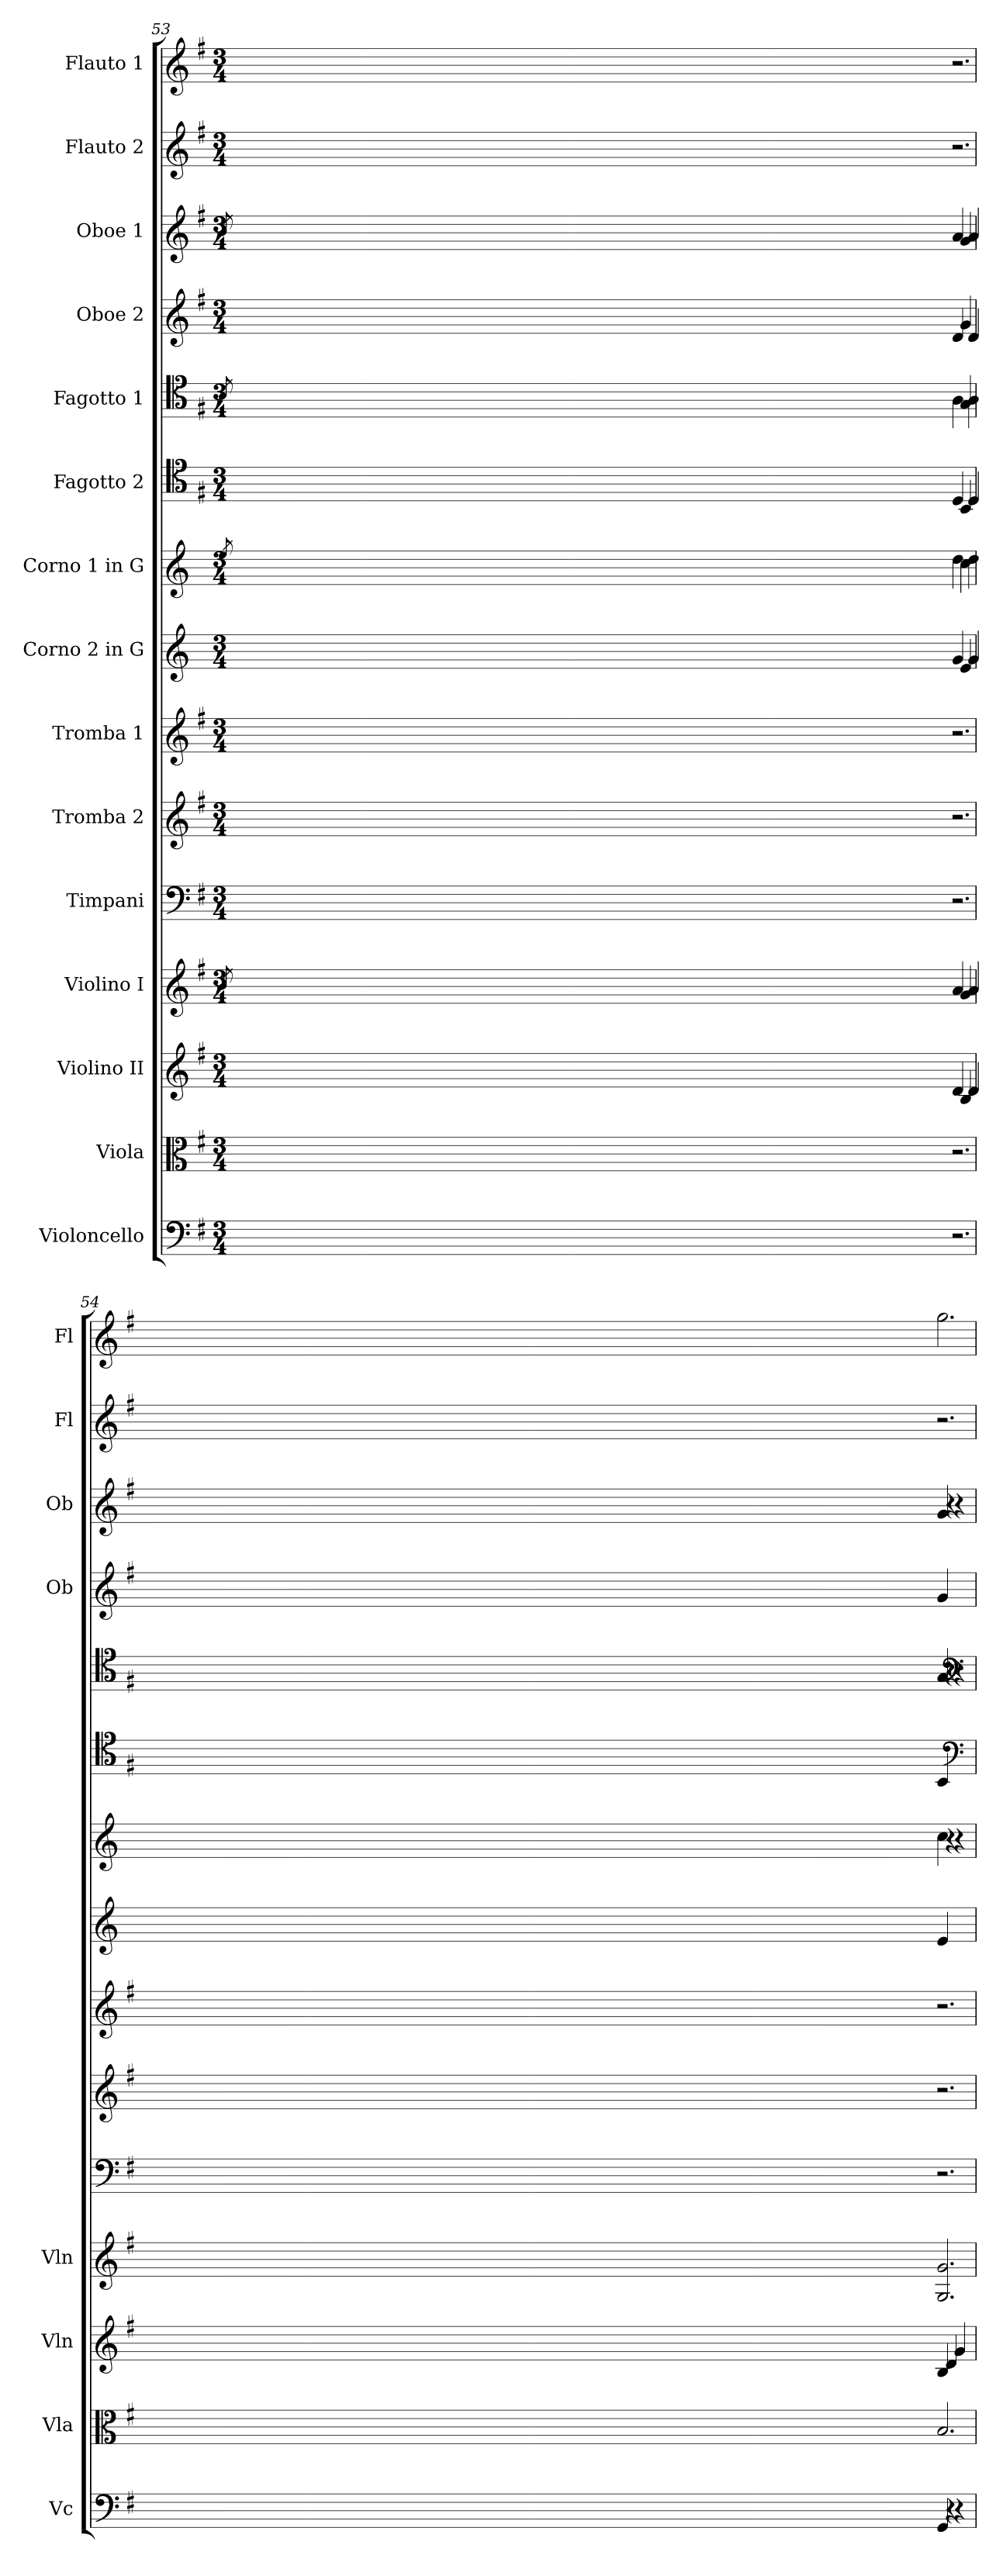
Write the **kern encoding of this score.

**kern	**kern	**kern	**kern	**kern	**kern	**kern	**kern	**kern	**kern	**kern	**kern	**kern	**kern	**kern
*part15	*part14	*part13	*part12	*part11	*part10	*part9	*part8	*part7	*part6	*part5	*part4	*part3	*part2	*part1
*staff15	*staff14	*staff13	*staff12	*staff11	*staff10	*staff9	*staff8	*staff7	*staff6	*staff5	*staff4	*staff3	*staff2	*staff1
*I"Violoncello	*I"Viola	*I"Violino II	*I"Violino I	*I"Timpani	*I"Tromba 2	*I"Tromba 1	*I"Corno 2 in G	*I"Corno 1 in G	*I"Fagotto 2	*I"Fagotto 1	*I"Oboe 2	*I"Oboe 1	*I"Flauto 2	*I"Flauto 1
*I'Vc	*I'Vla	*I'Vln	*I'Vln	*	*	*	*	*	*	*	*I'Ob	*I'Ob	*I'Fl	*I'Fl
*clefF4	*clefC3	*clefG2	*clefG2	*clefF4	*clefG2	*clefG2	*clefG2	*clefG2	*clefC4	*clefC4	*clefG2	*clefG2	*clefG2	*clefG2
*	*	*	*	*	*ITrd1c2	*ITrd1c2	*ITrd-4c-7	*ITrd-4c-7	*	*	*	*	*	*
*k[f#]	*k[f#]	*k[f#]	*k[f#]	*k[f#]	*k[b-]	*k[b-]	*k[f#]	*k[f#]	*k[f#]	*k[f#]	*k[f#]	*k[f#]	*k[f#]	*k[f#]
*G:	*G:	*G:	*G:	*G:	*F:	*F:	*G:	*G:	*G:	*G:	*G:	*G:	*G:	*G:
*M3/4	*M3/4	*M3/4	*M3/4	*M3/4	*M3/4	*M3/4	*M3/4	*M3/4	*M3/4	*M3/4	*M3/4	*M3/4	*M3/4	*M3/4
=53	=53	=53	=53	=53	=53	=53	=53	=53	=53	=53	=53	=53	=53	=53
.	.	.	8qb	.	.	.	.	8qbb	.	8qB	.	8qb	.	.
1ryy	1ryy	1ryy	1ryy	1ryy	1ryy	1ryy	1ryy	1ryy	1ryy	1ryy	1ryy	1ryy	1ryy	1ryy
1ryy	1ryy	1ryy	1ryy	1ryy	1ryy	1ryy	1ryy	1ryy	1ryy	1ryy	1ryy	1ryy	1ryy	1ryy
1ryy	1ryy	1ryy	1ryy	1ryy	1ryy	1ryy	1ryy	1ryy	1ryy	1ryy	1ryy	1ryy	1ryy	1ryy
1ryy	1ryy	1ryy	1ryy	1ryy	1ryy	1ryy	1ryy	1ryy	1ryy	1ryy	1ryy	1ryy	1ryy	1ryy
1ryy	1ryy	1ryy	1ryy	1ryy	1ryy	1ryy	1ryy	1ryy	1ryy	1ryy	1ryy	1ryy	1ryy	1ryy
1ryy	1ryy	1ryy	1ryy	1ryy	1ryy	1ryy	1ryy	1ryy	1ryy	1ryy	1ryy	1ryy	1ryy	1ryy
1ryy	1ryy	1ryy	1ryy	1ryy	1ryy	1ryy	1ryy	1ryy	1ryy	1ryy	1ryy	1ryy	1ryy	1ryy
1ryy	1ryy	1ryy	1ryy	1ryy	1ryy	1ryy	1ryy	1ryy	1ryy	1ryy	1ryy	1ryy	1ryy	1ryy
1ryy	1ryy	1ryy	1ryy	1ryy	1ryy	1ryy	1ryy	1ryy	1ryy	1ryy	1ryy	1ryy	1ryy	1ryy
1ryy	1ryy	1ryy	1ryy	1ryy	1ryy	1ryy	1ryy	1ryy	1ryy	1ryy	1ryy	1ryy	1ryy	1ryy
1ryy	1ryy	1ryy	1ryy	1ryy	1ryy	1ryy	1ryy	1ryy	1ryy	1ryy	1ryy	1ryy	1ryy	1ryy
1ryy	1ryy	1ryy	1ryy	1ryy	1ryy	1ryy	1ryy	1ryy	1ryy	1ryy	1ryy	1ryy	1ryy	1ryy
1ryy	1ryy	1ryy	1ryy	1ryy	1ryy	1ryy	1ryy	1ryy	1ryy	1ryy	1ryy	1ryy	1ryy	1ryy
1ryy	1ryy	1ryy	1ryy	1ryy	1ryy	1ryy	1ryy	1ryy	1ryy	1ryy	1ryy	1ryy	1ryy	1ryy
1ryy	1ryy	1ryy	1ryy	1ryy	1ryy	1ryy	1ryy	1ryy	1ryy	1ryy	1ryy	1ryy	1ryy	1ryy
1ryy	1ryy	1ryy	1ryy	1ryy	1ryy	1ryy	1ryy	1ryy	1ryy	1ryy	1ryy	1ryy	1ryy	1ryy
1ryy	1ryy	1ryy	1ryy	1ryy	1ryy	1ryy	1ryy	1ryy	1ryy	1ryy	1ryy	1ryy	1ryy	1ryy
1ryy	1ryy	1ryy	1ryy	1ryy	1ryy	1ryy	1ryy	1ryy	1ryy	1ryy	1ryy	1ryy	1ryy	1ryy
1ryy	1ryy	1ryy	1ryy	1ryy	1ryy	1ryy	1ryy	1ryy	1ryy	1ryy	1ryy	1ryy	1ryy	1ryy
1ryy	1ryy	1ryy	1ryy	1ryy	1ryy	1ryy	1ryy	1ryy	1ryy	1ryy	1ryy	1ryy	1ryy	1ryy
1ryy	1ryy	1ryy	1ryy	1ryy	1ryy	1ryy	1ryy	1ryy	1ryy	1ryy	1ryy	1ryy	1ryy	1ryy
1ryy	1ryy	1ryy	1ryy	1ryy	1ryy	1ryy	1ryy	1ryy	1ryy	1ryy	1ryy	1ryy	1ryy	1ryy
1ryy	1ryy	1ryy	1ryy	1ryy	1ryy	1ryy	1ryy	1ryy	1ryy	1ryy	1ryy	1ryy	1ryy	1ryy
1ryy	1ryy	1ryy	1ryy	1ryy	1ryy	1ryy	1ryy	1ryy	1ryy	1ryy	1ryy	1ryy	1ryy	1ryy
1ryy	1ryy	1ryy	1ryy	1ryy	1ryy	1ryy	1ryy	1ryy	1ryy	1ryy	1ryy	1ryy	1ryy	1ryy
1ryy	1ryy	1ryy	1ryy	1ryy	1ryy	1ryy	1ryy	1ryy	1ryy	1ryy	1ryy	1ryy	1ryy	1ryy
1ryy	1ryy	1ryy	1ryy	1ryy	1ryy	1ryy	1ryy	1ryy	1ryy	1ryy	1ryy	1ryy	1ryy	1ryy
1ryy	1ryy	1ryy	1ryy	1ryy	1ryy	1ryy	1ryy	1ryy	1ryy	1ryy	1ryy	1ryy	1ryy	1ryy
1ryy	1ryy	1ryy	1ryy	1ryy	1ryy	1ryy	1ryy	1ryy	1ryy	1ryy	1ryy	1ryy	1ryy	1ryy
1ryy	1ryy	1ryy	1ryy	1ryy	1ryy	1ryy	1ryy	1ryy	1ryy	1ryy	1ryy	1ryy	1ryy	1ryy
1ryy	1ryy	1ryy	1ryy	1ryy	1ryy	1ryy	1ryy	1ryy	1ryy	1ryy	1ryy	1ryy	1ryy	1ryy
1ryy	1ryy	1ryy	1ryy	1ryy	1ryy	1ryy	1ryy	1ryy	1ryy	1ryy	1ryy	1ryy	1ryy	1ryy
1ryy	1ryy	1ryy	1ryy	1ryy	1ryy	1ryy	1ryy	1ryy	1ryy	1ryy	1ryy	1ryy	1ryy	1ryy
1ryy	1ryy	1ryy	1ryy	1ryy	1ryy	1ryy	1ryy	1ryy	1ryy	1ryy	1ryy	1ryy	1ryy	1ryy
1ryy	1ryy	1ryy	1ryy	1ryy	1ryy	1ryy	1ryy	1ryy	1ryy	1ryy	1ryy	1ryy	1ryy	1ryy
1ryy	1ryy	1ryy	1ryy	1ryy	1ryy	1ryy	1ryy	1ryy	1ryy	1ryy	1ryy	1ryy	1ryy	1ryy
1ryy	1ryy	1ryy	1ryy	1ryy	1ryy	1ryy	1ryy	1ryy	1ryy	1ryy	1ryy	1ryy	1ryy	1ryy
1ryy	1ryy	1ryy	1ryy	1ryy	1ryy	1ryy	1ryy	1ryy	1ryy	1ryy	1ryy	1ryy	1ryy	1ryy
1ryy	1ryy	1ryy	1ryy	1ryy	1ryy	1ryy	1ryy	1ryy	1ryy	1ryy	1ryy	1ryy	1ryy	1ryy
2ryy	2ryy	2ryy	2ryy	2ryy	2ryy	2ryy	2ryy	2ryy	2ryy	2ryy	2ryy	2ryy	2ryy	2ryy
2.r	2.r	4d	4a	2.r	2.r	2.r	4dd	4aa	4D	4A	4d	4a	2.r	2.r
.	.	4B	4g	.	.	.	4b	4gg	4BB	4G	4g	4g	.	.
.	.	4d	4a	.	.	.	4dd	4aa	4D	4A	4d	4a	.	.
=54	=54	=54	=54	=54	=54	=54	=54	=54	=54	=54	=54	=54	=54	=54
1ryy	1ryy	1ryy	1ryy	1ryy	1ryy	1ryy	1ryy	1ryy	1ryy	1ryy	1ryy	1ryy	1ryy	1ryy
1ryy	1ryy	1ryy	1ryy	1ryy	1ryy	1ryy	1ryy	1ryy	1ryy	1ryy	1ryy	1ryy	1ryy	1ryy
1ryy	1ryy	1ryy	1ryy	1ryy	1ryy	1ryy	1ryy	1ryy	1ryy	1ryy	1ryy	1ryy	1ryy	1ryy
1ryy	1ryy	1ryy	1ryy	1ryy	1ryy	1ryy	1ryy	1ryy	1ryy	1ryy	1ryy	1ryy	1ryy	1ryy
1ryy	1ryy	1ryy	1ryy	1ryy	1ryy	1ryy	1ryy	1ryy	1ryy	1ryy	1ryy	1ryy	1ryy	1ryy
1ryy	1ryy	1ryy	1ryy	1ryy	1ryy	1ryy	1ryy	1ryy	1ryy	1ryy	1ryy	1ryy	1ryy	1ryy
1ryy	1ryy	1ryy	1ryy	1ryy	1ryy	1ryy	1ryy	1ryy	1ryy	1ryy	1ryy	1ryy	1ryy	1ryy
1ryy	1ryy	1ryy	1ryy	1ryy	1ryy	1ryy	1ryy	1ryy	1ryy	1ryy	1ryy	1ryy	1ryy	1ryy
1ryy	1ryy	1ryy	1ryy	1ryy	1ryy	1ryy	1ryy	1ryy	1ryy	1ryy	1ryy	1ryy	1ryy	1ryy
1ryy	1ryy	1ryy	1ryy	1ryy	1ryy	1ryy	1ryy	1ryy	1ryy	1ryy	1ryy	1ryy	1ryy	1ryy
1ryy	1ryy	1ryy	1ryy	1ryy	1ryy	1ryy	1ryy	1ryy	1ryy	1ryy	1ryy	1ryy	1ryy	1ryy
1ryy	1ryy	1ryy	1ryy	1ryy	1ryy	1ryy	1ryy	1ryy	1ryy	1ryy	1ryy	1ryy	1ryy	1ryy
1ryy	1ryy	1ryy	1ryy	1ryy	1ryy	1ryy	1ryy	1ryy	1ryy	1ryy	1ryy	1ryy	1ryy	1ryy
1ryy	1ryy	1ryy	1ryy	1ryy	1ryy	1ryy	1ryy	1ryy	1ryy	1ryy	1ryy	1ryy	1ryy	1ryy
1ryy	1ryy	1ryy	1ryy	1ryy	1ryy	1ryy	1ryy	1ryy	1ryy	1ryy	1ryy	1ryy	1ryy	1ryy
1ryy	1ryy	1ryy	1ryy	1ryy	1ryy	1ryy	1ryy	1ryy	1ryy	1ryy	1ryy	1ryy	1ryy	1ryy
1ryy	1ryy	1ryy	1ryy	1ryy	1ryy	1ryy	1ryy	1ryy	1ryy	1ryy	1ryy	1ryy	1ryy	1ryy
1ryy	1ryy	1ryy	1ryy	1ryy	1ryy	1ryy	1ryy	1ryy	1ryy	1ryy	1ryy	1ryy	1ryy	1ryy
1ryy	1ryy	1ryy	1ryy	1ryy	1ryy	1ryy	1ryy	1ryy	1ryy	1ryy	1ryy	1ryy	1ryy	1ryy
1ryy	1ryy	1ryy	1ryy	1ryy	1ryy	1ryy	1ryy	1ryy	1ryy	1ryy	1ryy	1ryy	1ryy	1ryy
1ryy	1ryy	1ryy	1ryy	1ryy	1ryy	1ryy	1ryy	1ryy	1ryy	1ryy	1ryy	1ryy	1ryy	1ryy
1ryy	1ryy	1ryy	1ryy	1ryy	1ryy	1ryy	1ryy	1ryy	1ryy	1ryy	1ryy	1ryy	1ryy	1ryy
1ryy	1ryy	1ryy	1ryy	1ryy	1ryy	1ryy	1ryy	1ryy	1ryy	1ryy	1ryy	1ryy	1ryy	1ryy
1ryy	1ryy	1ryy	1ryy	1ryy	1ryy	1ryy	1ryy	1ryy	1ryy	1ryy	1ryy	1ryy	1ryy	1ryy
1ryy	1ryy	1ryy	1ryy	1ryy	1ryy	1ryy	1ryy	1ryy	1ryy	1ryy	1ryy	1ryy	1ryy	1ryy
1ryy	1ryy	1ryy	1ryy	1ryy	1ryy	1ryy	1ryy	1ryy	1ryy	1ryy	1ryy	1ryy	1ryy	1ryy
1ryy	1ryy	1ryy	1ryy	1ryy	1ryy	1ryy	1ryy	1ryy	1ryy	1ryy	1ryy	1ryy	1ryy	1ryy
1ryy	1ryy	1ryy	1ryy	1ryy	1ryy	1ryy	1ryy	1ryy	1ryy	1ryy	1ryy	1ryy	1ryy	1ryy
1ryy	1ryy	1ryy	1ryy	1ryy	1ryy	1ryy	1ryy	1ryy	1ryy	1ryy	1ryy	1ryy	1ryy	1ryy
1ryy	1ryy	1ryy	1ryy	1ryy	1ryy	1ryy	1ryy	1ryy	1ryy	1ryy	1ryy	1ryy	1ryy	1ryy
1ryy	1ryy	1ryy	1ryy	1ryy	1ryy	1ryy	1ryy	1ryy	1ryy	1ryy	1ryy	1ryy	1ryy	1ryy
1ryy	1ryy	1ryy	1ryy	1ryy	1ryy	1ryy	1ryy	1ryy	1ryy	1ryy	1ryy	1ryy	1ryy	1ryy
1ryy	1ryy	1ryy	1ryy	1ryy	1ryy	1ryy	1ryy	1ryy	1ryy	1ryy	1ryy	1ryy	1ryy	1ryy
1ryy	1ryy	1ryy	1ryy	1ryy	1ryy	1ryy	1ryy	1ryy	1ryy	1ryy	1ryy	1ryy	1ryy	1ryy
1ryy	1ryy	1ryy	1ryy	1ryy	1ryy	1ryy	1ryy	1ryy	1ryy	1ryy	1ryy	1ryy	1ryy	1ryy
1ryy	1ryy	1ryy	1ryy	1ryy	1ryy	1ryy	1ryy	1ryy	1ryy	1ryy	1ryy	1ryy	1ryy	1ryy
1ryy	1ryy	1ryy	1ryy	1ryy	1ryy	1ryy	1ryy	1ryy	1ryy	1ryy	1ryy	1ryy	1ryy	1ryy
1ryy	1ryy	1ryy	1ryy	1ryy	1ryy	1ryy	1ryy	1ryy	1ryy	1ryy	1ryy	1ryy	1ryy	1ryy
1ryy	1ryy	1ryy	1ryy	1ryy	1ryy	1ryy	1ryy	1ryy	1ryy	1ryy	1ryy	1ryy	1ryy	1ryy
1ryy	1ryy	1ryy	1ryy	1ryy	1ryy	1ryy	1ryy	1ryy	1ryy	1ryy	1ryy	1ryy	1ryy	1ryy
4ryy	4ryy	4ryy	4ryy	4ryy	4ryy	4ryy	4ryy	4ryy	4ryy	4ryy	4ryy	4ryy	4ryy	4ryy
4GG	2.B	4B	2.G 2.g	2.r	2.r	2.r	4b	4gg	4BB	4G	4g	4g	2.r	2.gg
4r	.	4d	.	.	.	.	4ryy	4r	4ryy	4r	4ryy	4r	.	.
4r	.	4g	.	.	.	.	4ryy	4r	4ryy	4r	4ryy	4r	.	.
*	*	*	*	*	*	*	*	*	*clefF4	*clefF4	*	*	*	*
4ryy	4ryy	4ryy	4ryy	4ryy	4ryy	4ryy	4ryy	4ryy	4ryy	4ryy	4ryy	4ryy	4ryy	4ryy
=	=	=	=	=	=	=	=	=	=	=	=	=	=	=
*-	*-	*-	*-	*-	*-	*-	*-	*-	*-	*-	*-	*-	*-	*-
